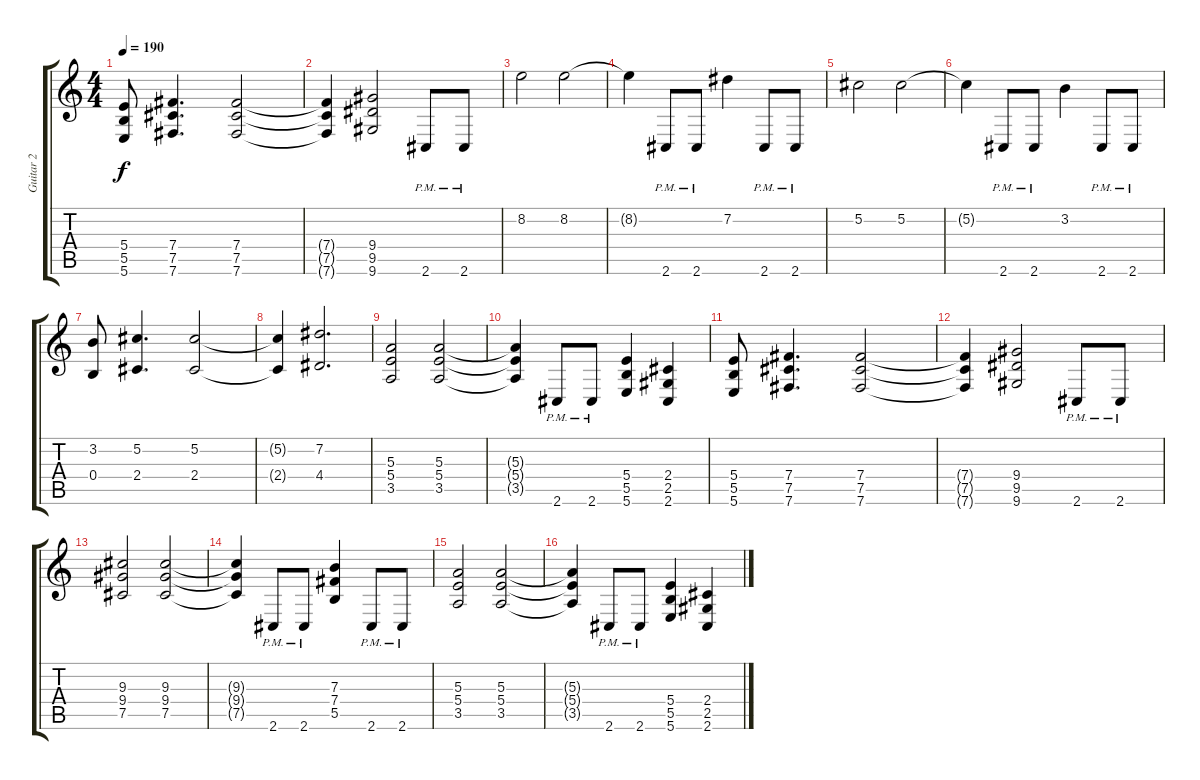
\track ("Guitar 2" "Guitar 2") {instrument distortionguitar}
\staff {score tabs}
\tuning (Db4 Ab3 E3 B2 Gb2 B1) {hide}
\ts (4 4)
\tempo 190
\clef g2
\ks c
(5.4 5.5 5.6).8{dy f} (7.4 7.5 7.6).4{d} (7.4 7.5 7.6).2 |
(7.4{t} 7.5{t} 7.6{t}).4 (9.4 9.5 9.6).2 2.6{pm}.8 2.6{pm}.8 |
8.2.2 8.2.2 |
8.2{t}.4 2.6{pm}.8 2.6{pm}.8 7.2.4 2.6{pm}.8 2.6{pm}.8 |
5.2.2 5.2.2 |
5.2{t}.4 2.6{pm}.8 2.6{pm}.8 3.2.4 2.6{pm}.8 2.6{pm}.8 |
(3.2 0.4).8 (5.2 2.4).4{d} (5.2 2.4).2 |
(5.2{t} 2.4{t}).4 (7.2 4.4).2{d} |
(5.3 5.4 3.5).2 (5.3 5.4 3.5).2 |
(5.3{t} 5.4{t} 3.5{t}).4 2.6{pm}.8 2.6{pm}.8 (5.4 5.5 5.6).4 (2.4 2.5 2.6).4 |
(5.4 5.5 5.6).8 (7.4 7.5 7.6).4{d} (7.4 7.5 7.6).2 |
(7.4{t} 7.5{t} 7.6{t}).4 (9.4 9.5 9.6).2 2.6{pm}.8 2.6{pm}.8 |
(9.3 9.4 7.5).2 (9.3 9.4 7.5).2 |
(9.3{t} 9.4{t} 7.5{t}).4 2.6{pm}.8 2.6{pm}.8 (7.3 7.4 5.5).4 2.6{pm}.8 2.6{pm}.8 |
(5.3 5.4 3.5).2 (5.3 5.4 3.5).2 |
(5.3{t} 5.4{t} 3.5{t}).4 2.6{pm}.8 2.6{pm}.8 (5.4 5.5 5.6).4 (2.4 2.5 2.6).4
